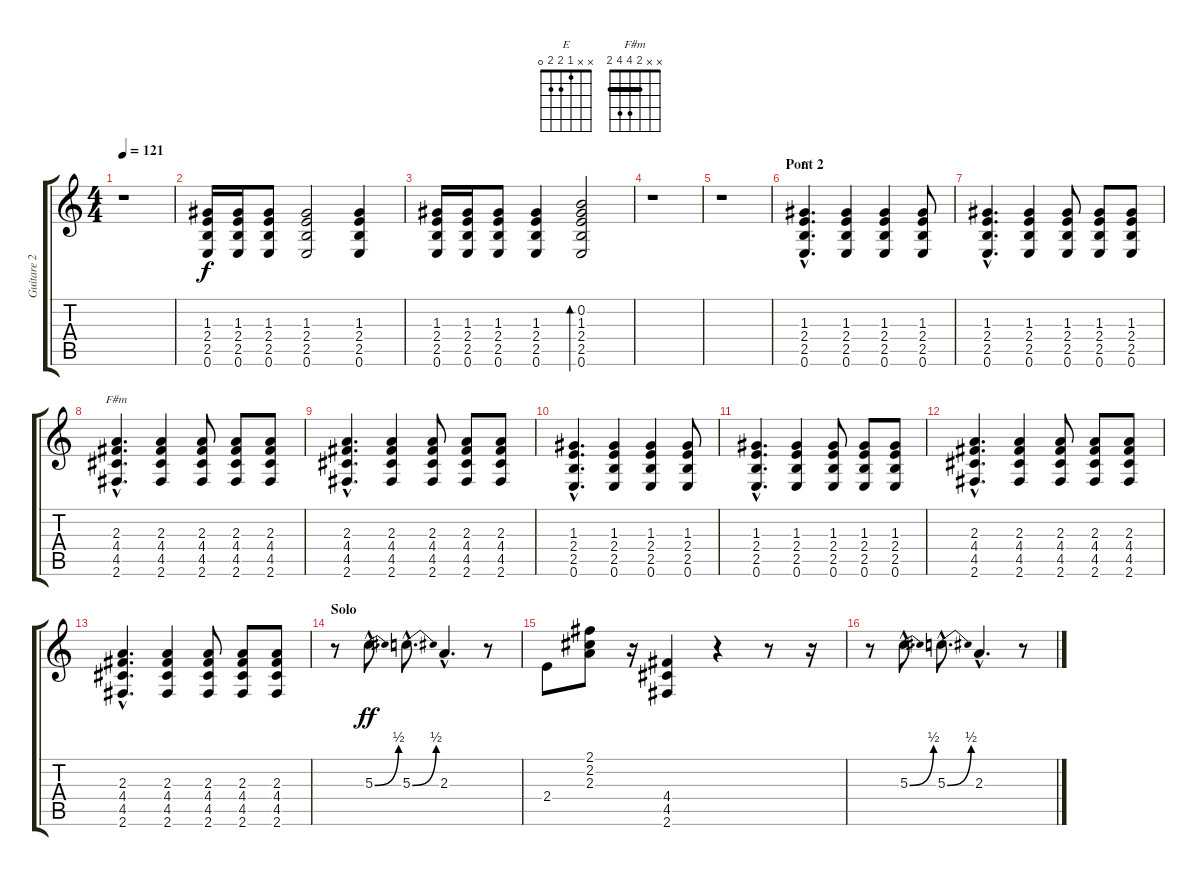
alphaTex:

\track ("Guitare 2" "Guitare 2") {instrument distortionguitar}
\staff {score tabs}
\tuning (E4 B3 G3 D3 A2 E2) {hide}
\chord ("E" x x 1 2 2 0)
\chord ("F#m" x x 2 4 4 2) {barre 2}
\ts (4 4)
\tempo 121
\clef g2
\ks c
r.1{dy f} |
(1.3 2.4 2.5 0.6).16 (1.3 2.4 2.5 0.6).16 (1.3 2.4 2.5 0.6).8 (1.3 2.4 2.5 0.6).2 (1.3 2.4 2.5 0.6).4 |
(1.3 2.4 2.5 0.6).16 (1.3 2.4 2.5 0.6).16 (1.3 2.4 2.5 0.6).8 (1.3 2.4 2.5 0.6).4 (0.2 1.3 2.4 2.5 0.6).2{bd 60} |
r.1 |
r.1 |
\section ("" "Pont 2")
(1.3{hac} 2.4{hac} 2.5{hac} 0.6{hac}).4{d ch "E"} (1.3 2.4 2.5 0.6).4 (1.3 2.4 2.5 0.6).4 (1.3 2.4 2.5 0.6).8 |
(1.3{hac} 2.4{hac} 2.5{hac} 0.6{hac}).4{d} (1.3 2.4 2.5 0.6).4 (1.3 2.4 2.5 0.6).8 (1.3 2.4 2.5 0.6).8 (1.3 2.4 2.5 0.6).8 |
(2.3{hac} 4.4{hac} 4.5{hac} 2.6{hac}).4{d ch "F#m"} (2.3 4.4 4.5 2.6).4 (2.3 4.4 4.5 2.6).8 (2.3 4.4 4.5 2.6).8 (2.3 4.4 4.5 2.6).8 |
(2.3{hac} 4.4{hac} 4.5{hac} 2.6{hac}).4{d} (2.3 4.4 4.5 2.6).4 (2.3 4.4 4.5 2.6).8 (2.3 4.4 4.5 2.6).8 (2.3 4.4 4.5 2.6).8 |
(1.3{hac} 2.4{hac} 2.5{hac} 0.6{hac}).4{d} (1.3 2.4 2.5 0.6).4 (1.3 2.4 2.5 0.6).4 (1.3 2.4 2.5 0.6).8 |
(1.3{hac} 2.4{hac} 2.5{hac} 0.6{hac}).4{d} (1.3 2.4 2.5 0.6).4 (1.3 2.4 2.5 0.6).8 (1.3 2.4 2.5 0.6).8 (1.3 2.4 2.5 0.6).8 |
(2.3{hac} 4.4{hac} 4.5{hac} 2.6{hac}).4{d} (2.3 4.4 4.5 2.6).4 (2.3 4.4 4.5 2.6).8 (2.3 4.4 4.5 2.6).8 (2.3 4.4 4.5 2.6).8 |
(2.3{hac} 4.4{hac} 4.5{hac} 2.6{hac}).4{d} (2.3 4.4 4.5 2.6).4 (2.3 4.4 4.5 2.6).8 (2.3 4.4 4.5 2.6).8 (2.3 4.4 4.5 2.6).8 |
\section ("" "Solo")
r.8 5.3{be (bend 0 0 60 2) hac}.8{d dy ff} 5.3{be (bend 0 0 60 2) hac}.8{d} 2.3{hac}.4{d} r.8 |
2.4.8 (2.1 2.2 2.3).8 r.16 (4.4 4.5 2.6).4 r.4 r.8 r.16 |
r.8 5.3{be (bend 0 0 60 2) hac}.8{d} 5.3{be (bend 0 0 60 2) hac}.8{d} 2.3{hac}.4{d} r.8
